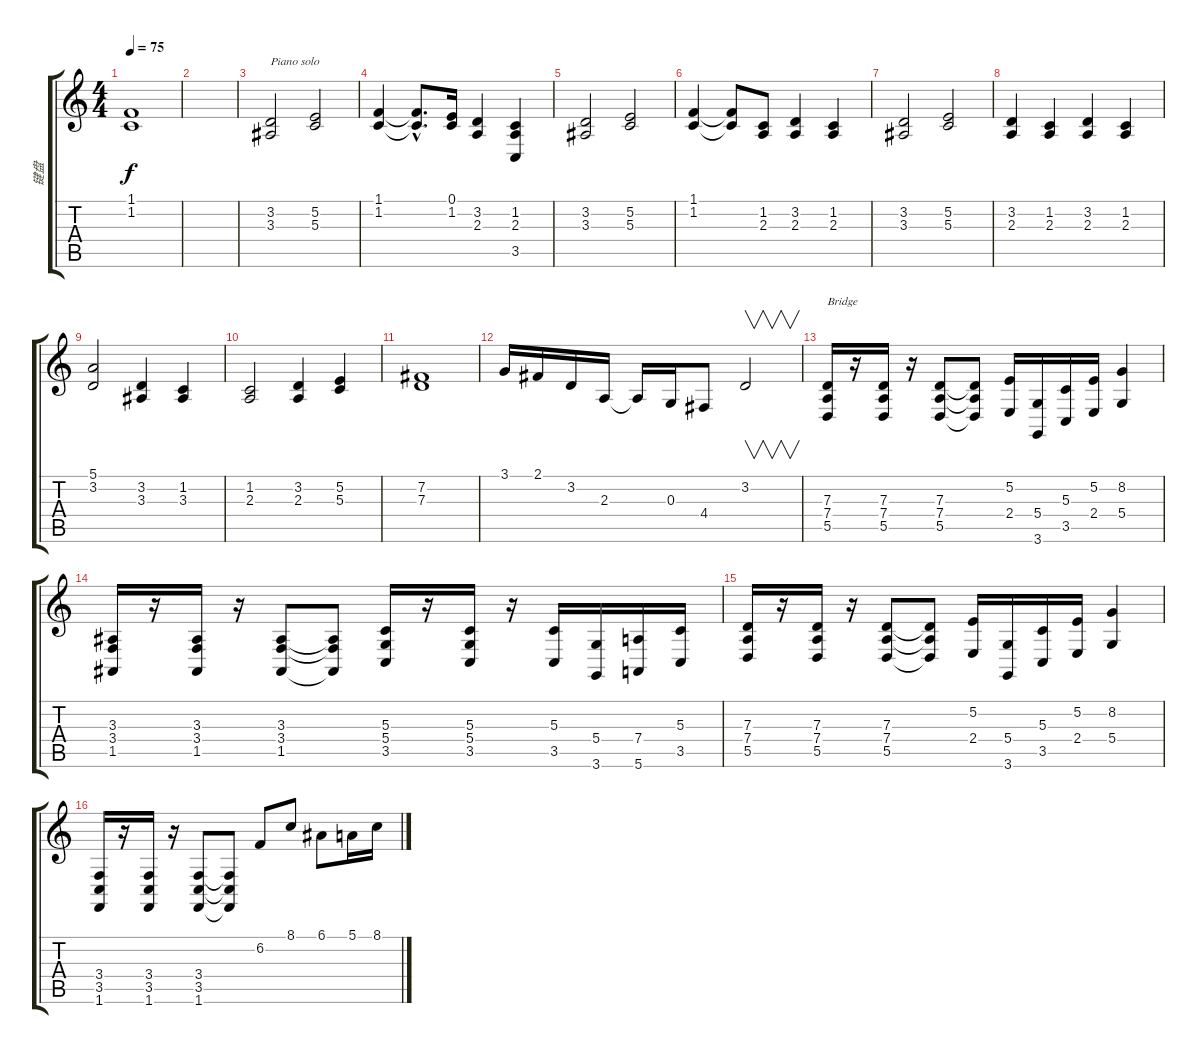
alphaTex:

\track ("键盘" "键盘") {instrument stringensemble1}
\staff {score tabs}
\tuning (E4 B3 G3 D3 A2 E2) {hide}
\ts (4 4)
\tempo 75
\clef g2
\ks c
(1.1 1.2).1{dy f} |
|
(3.2 3.3).2{txt "Piano solo"} (5.2 5.3).2 |
(1.1 1.2).4 (1.1{hac t} 1.2{hac t}).8{d} (0.1 1.2).16 (3.2 2.3).4 (1.2 2.3 3.5).4 |
(3.2 3.3).2 (5.2 5.3).2 |
(1.1 1.2).4 (1.1{t} 1.2{t}).8 (1.2 2.3).8 (3.2 2.3).4 (1.2 2.3).4 |
(3.2 3.3).2 (5.2 5.3).2 |
(3.2 2.3).4 (1.2 2.3).4 (3.2 2.3).4 (1.2 2.3).4 |
(5.1 3.2).2 (3.2 3.3).4 (1.2 3.3).4 |
(1.2 2.3).2 (3.2 2.3).4 (5.2 5.3).4 |
(7.2 7.3).1 |
3.1.16 2.1.16 3.2.16 2.3.16 2.3{t}.16 0.3.16 4.4.8 3.2.2{v} |
(7.3 7.4 5.5).16{txt "Bridge"} r.16 (7.3 7.4 5.5).16 r.16 (7.3 7.4 5.5).8 (7.3{t} 7.4{t} 5.5{t}).8 (5.2 2.4).16 (5.4 3.6).16 (5.3 3.5).16 (5.2 2.4).16 (8.2 5.4).4 |
(3.3 3.4 1.5).16 r.16 (3.3 3.4 1.5).16 r.16 (3.3 3.4 1.5).8 (3.3{t} 3.4{t} 1.5{t}).8 (5.3 5.4 3.5).16 r.16 (5.3 5.4 3.5).16 r.16 (5.3 3.5).16 (5.4 3.6).16 (7.4 5.6).16 (5.3 3.5).16 |
(7.3 7.4 5.5).16 r.16 (7.3 7.4 5.5).16 r.16 (7.3 7.4 5.5).8 (7.3{t} 7.4{t} 5.5{t}).8 (5.2 2.4).16 (5.4 3.6).16 (5.3 3.5).16 (5.2 2.4).16 (8.2 5.4).4 |
(3.4 3.5 1.6).16 r.16 (3.4 3.5 1.6).16 r.16 (3.4 3.5 1.6).8 (3.4{t} 3.5{t} 1.6{t}).8 6.2.8 8.1.8 6.1.8 5.1.16 8.1.16
